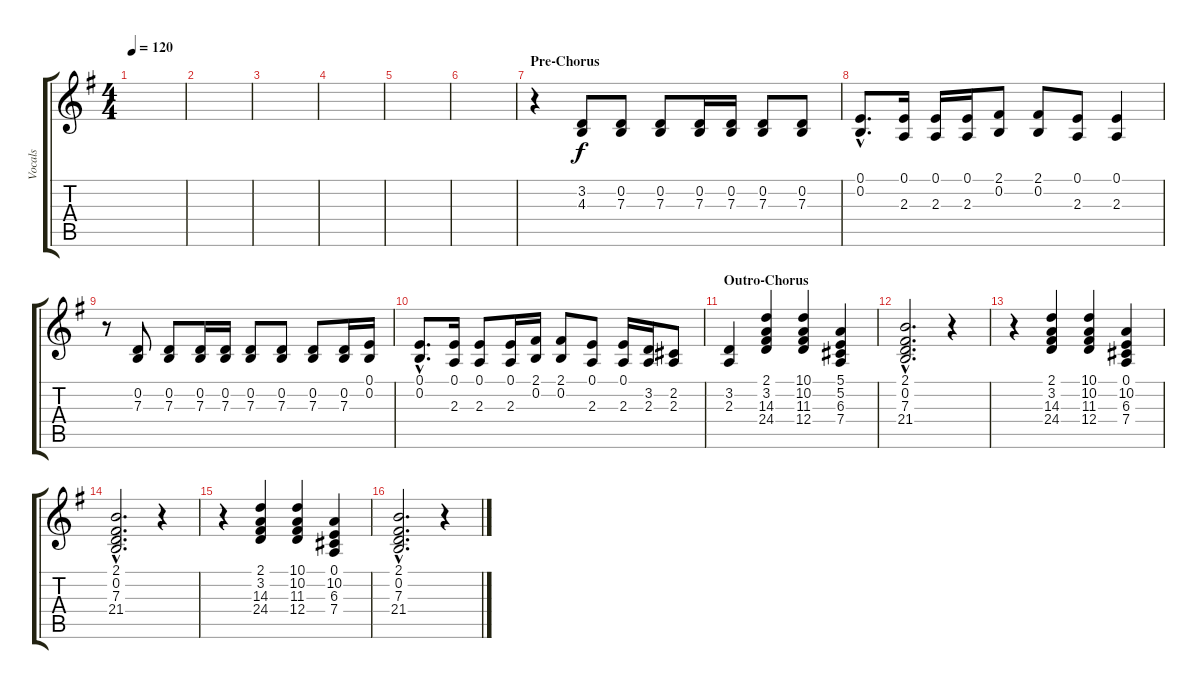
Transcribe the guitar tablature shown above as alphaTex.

\track ("Vocals" "Vocals") {instrument clarinet}
\staff {score tabs}
\tuning (E4 B3 G3 D3 A2 E2) {hide}
\ts (4 4)
\tempo 120
\clef g2
\ks g
|
|
|
|
|
|
\section ("" "Pre-Chorus")
r.4 (3.2 4.3).8 (0.2 7.3).8 (0.2 7.3).8 (0.2 7.3).16 (0.2 7.3).16 (0.2 7.3).8 (0.2 7.3).8 |
(0.1{hac} 0.2{hac}).8{d} (0.1 2.3).16 (0.1 2.3).16 (0.1 2.3).16 (2.1 0.2).8 (2.1 0.2).8 (0.1 2.3).8 (0.1 2.3).4 |
r.8 (0.2 7.3).8 (0.2 7.3).8 (0.2 7.3).16 (0.2 7.3).16 (0.2 7.3).8 (0.2 7.3).8 (0.2 7.3).8 (0.2 7.3).16 (0.1 0.2).16 |
(0.1{hac} 0.2{hac}).8{d} (0.1 2.3).16 (0.1 2.3).8 (0.1 2.3).16 (2.1 0.2).16 (2.1 0.2).8 (0.1 2.3).8 (0.1 2.3).16 (3.2 2.3).16 (2.2 2.3).8 |
\section ("" "Outro-Chorus")
(3.2 2.3).4 (2.1 3.2 14.3 24.4).4 (10.1 10.2 11.3 12.4).4 (5.1 5.2 6.3 7.4).4 |
(2.1{hac} 0.2{hac} 7.3{hac} 21.4{hac}).2{d} r.4 |
r.4 (2.1 3.2 14.3 24.4).4 (10.1 10.2 11.3 12.4).4 (0.1 10.2 6.3 7.4).4 |
(2.1{hac} 0.2{hac} 7.3{hac} 21.4{hac}).2{d} r.4 |
r.4 (2.1 3.2 14.3 24.4).4 (10.1 10.2 11.3 12.4).4 (0.1 10.2 6.3 7.4).4 |
(2.1{hac} 0.2{hac} 7.3{hac} 21.4{hac}).2{d} r.4
